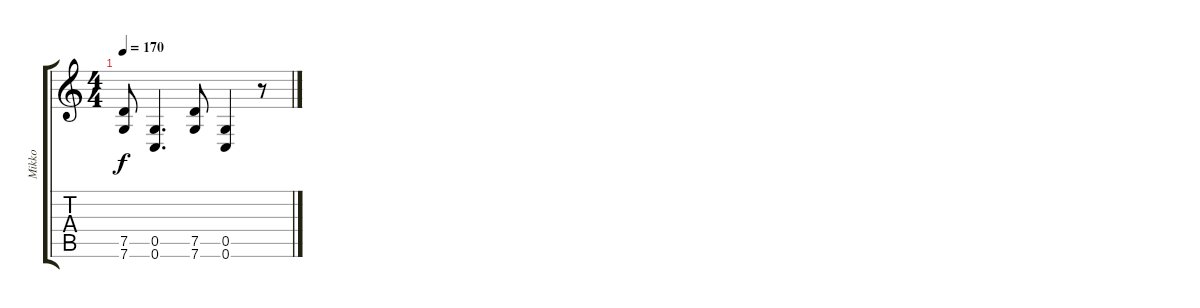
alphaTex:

\track ("Mikko" "Mikko") {instrument distortionguitar}
\staff {score tabs}
\tuning (D4 A3 F3 C3 G2 C2) {hide}
\ts (4 4)
\tempo 170
\clef g2
\ks c
(7.5 7.6).8{dy f} (0.5 0.6).4{d} (7.5 7.6).8 (0.5 0.6).4 r.8
